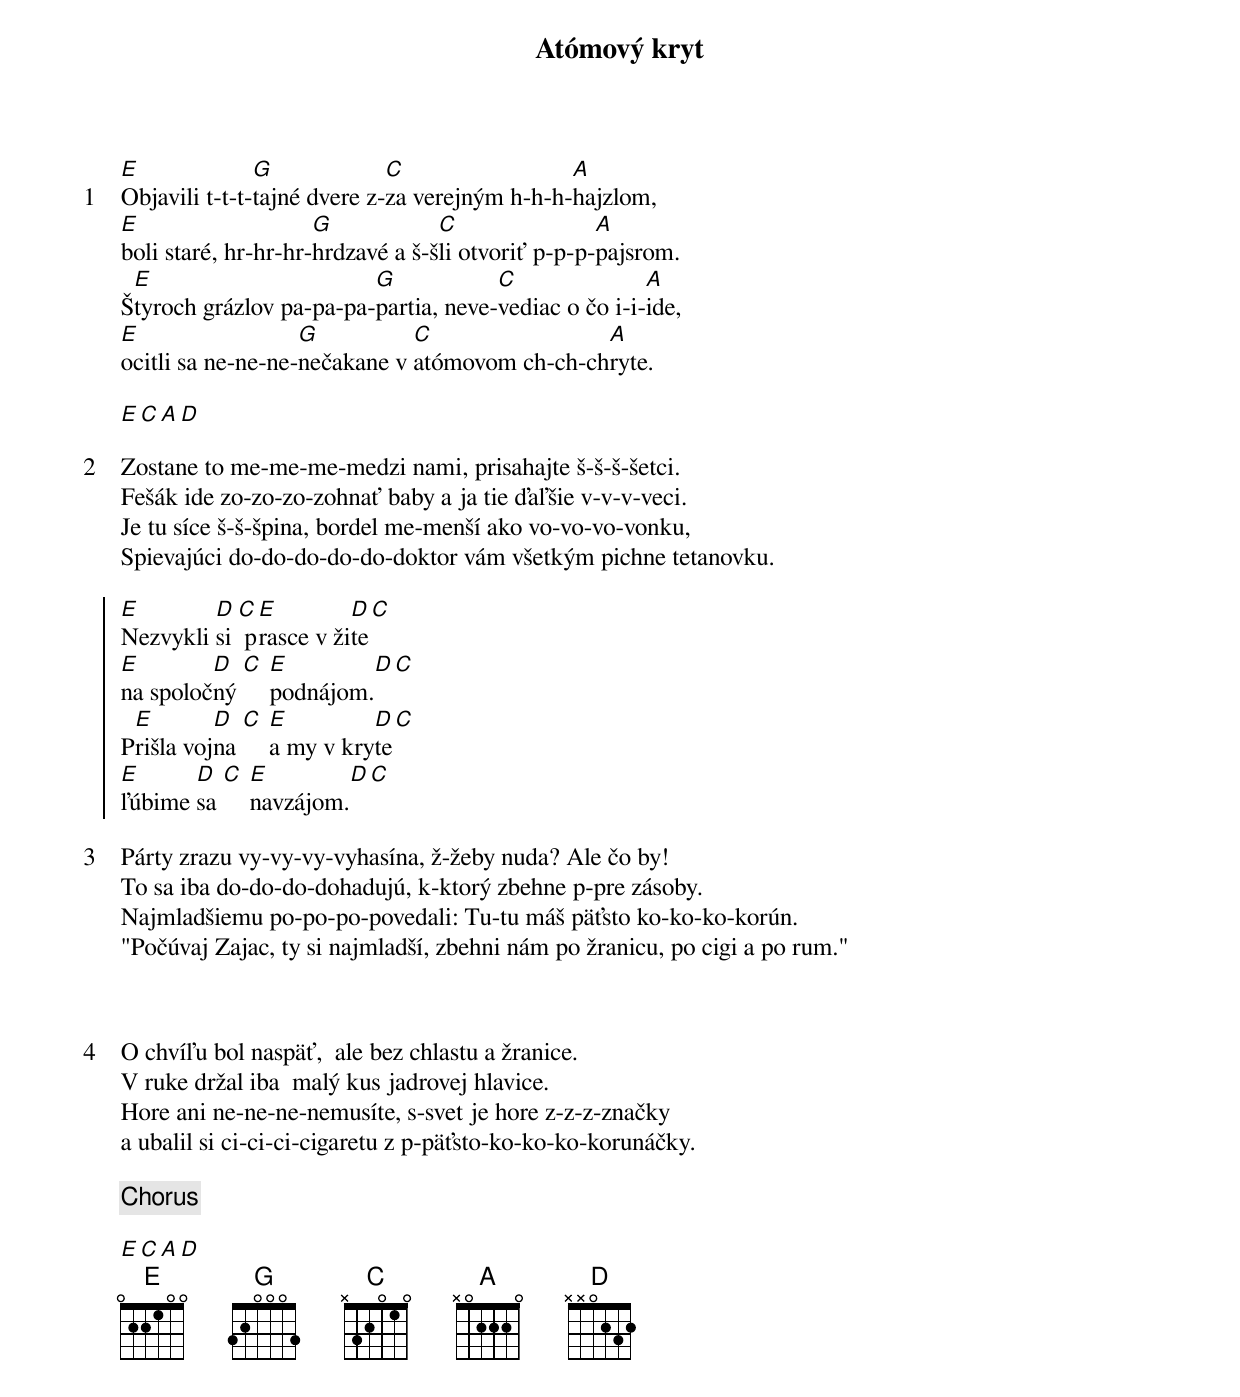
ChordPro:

{title: Atómový kryt}
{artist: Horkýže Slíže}

{start_of_verse: 1}
[E]Objavili t-t-t-[G]tajné dvere z-[C]za verejným h-h-h-[A]hajzlom,
[E]boli staré, hr-hr-hr-[G]hrdzavé a š-š[C]li otvoriť p-p-p-[A]pajsrom.
Š[E]tyroch grázlov pa-pa-pa-[G]partia, neve-[C]vediac o čo i-i-[A]ide,
[E]ocitli sa ne-ne-ne-[G]nečakane v [C]atómovom ch-ch-ch[A]ryte.
{end_of_verse}

[E][C][A][D]

{start_of_verse: 2}
Zostane to me-me-me-medzi nami, prisahajte š-š-š-šetci.
Fešák ide zo-zo-zo-zohnať baby a ja tie ďaľšie v-v-v-veci.
Je tu síce š-š-špina, bordel me-menší ako vo-vo-vo-vonku,
Spievajúci do-do-do-do-do-doktor vám všetkým pichne tetanovku.
{end_of_verse}

{start_of_chorus}
[E]Nezvykli [D]si [C] p[E]rasce v ži[D]te[C]
[E]na spoloč[D]ný [C] [E]podnájom.[D][C]
P[E]rišla voj[D]na [C] [E]a my v kry[D]te[C]
[E]ľúbime [D]sa [C] [E]navzájom.[D][C]
{end_of_chorus}

{start_of_verse: 3}
Párty zrazu vy-vy-vy-vyhasína, ž-žeby nuda? Ale čo by!
To sa iba do-do-do-dohadujú, k-ktorý zbehne p-pre zásoby.
Najmladšiemu po-po-po-povedali: Tu-tu máš päťsto ko-ko-ko-korún.
"Počúvaj Zajac, ty si najmladší, zbehni nám po žranicu, po cigi a po rum."
{end_of_verse}



{start_of_verse: 4}
O chvíľu bol naspäť,  ale bez chlastu a žranice.
V ruke držal iba  malý kus jadrovej hlavice.
Hore ani ne-ne-ne-nemusíte, s-svet je hore z-z-z-značky
a ubalil si ci-ci-ci-cigaretu z p-päťsto-ko-ko-ko-korunáčky.
{end_of_verse}

{chorus}

[E][C][A][D]
